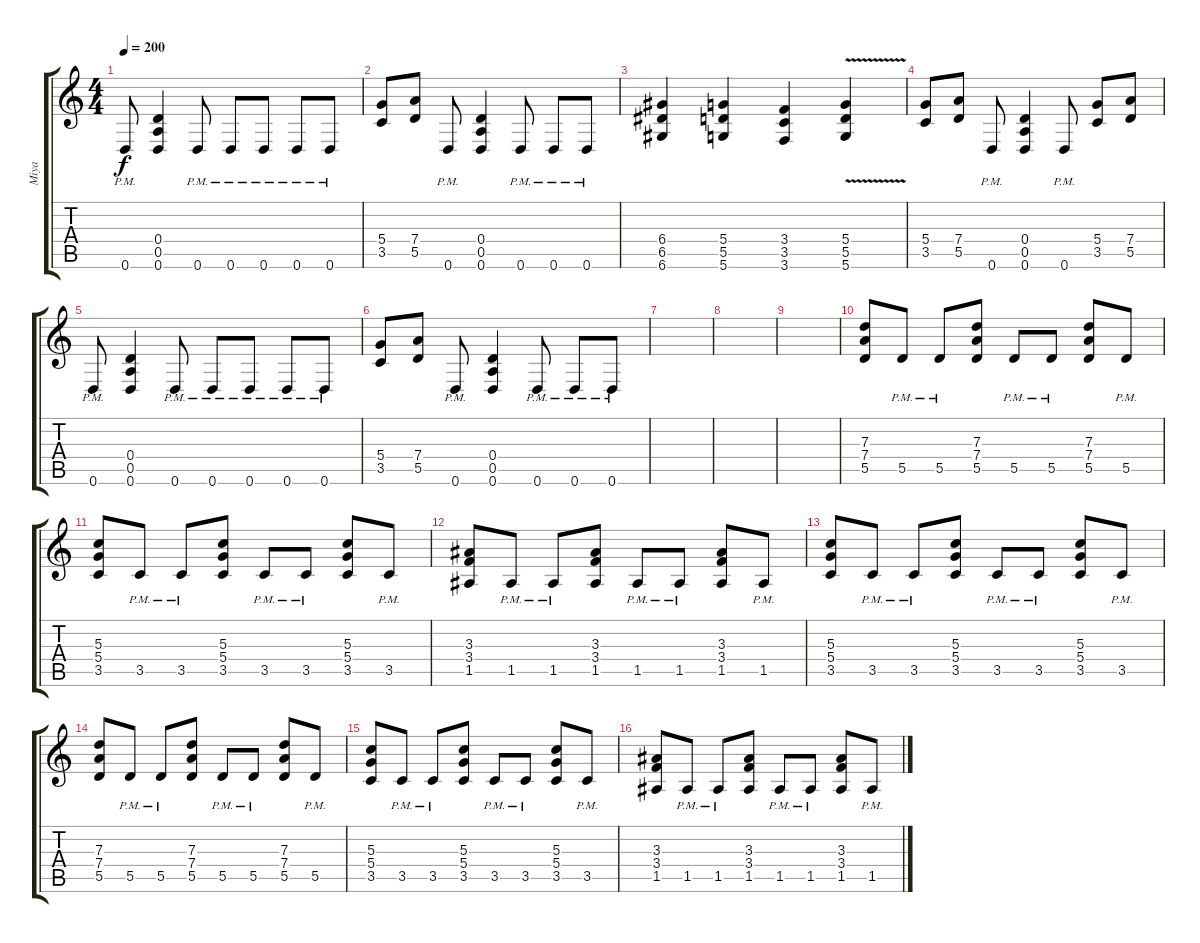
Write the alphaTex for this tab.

\track ("Miya" "Miya") {instrument overdrivenguitar}
\staff {score tabs}
\tuning (E4 B3 G3 D3 A2 D2) {hide}
\ts (4 4)
\tempo 200
\clef g2
\ks c
0.6{pm}.8{dy f} (0.4 0.5 0.6).4 0.6{pm}.8 0.6{pm}.8 0.6{pm}.8 0.6{pm}.8 0.6{pm}.8 |
(5.4 3.5).8 (7.4 5.5).8 0.6{pm}.8 (0.4 0.5 0.6).4 0.6{pm}.8 0.6{pm}.8 0.6{pm}.8 |
(6.4 6.5 6.6).4 (5.4 5.5 5.6).4 (3.4 3.5 3.6).4 (5.4 5.5{v} 5.6).4 |
(5.4 3.5).8 (7.4 5.5).8 0.6{pm}.8 (0.4 0.5 0.6).4 0.6{pm}.8 (5.4 3.5).8 (7.4 5.5).8 |
0.6{pm}.8 (0.4 0.5 0.6).4 0.6{pm}.8 0.6{pm}.8 0.6{pm}.8 0.6{pm}.8 0.6{pm}.8 |
(5.4 3.5).8 (7.4 5.5).8 0.6{pm}.8 (0.4 0.5 0.6).4 0.6{pm}.8 0.6{pm}.8 0.6{pm}.8 |
|
|
|
(7.3 7.4 5.5).8 5.5{pm}.8 5.5{pm}.8 (7.3 7.4 5.5).8 5.5{pm}.8 5.5{pm}.8 (7.3 7.4 5.5).8 5.5{pm}.8 |
(5.3 5.4 3.5).8 3.5{pm}.8 3.5{pm}.8 (5.3 5.4 3.5).8 3.5{pm}.8 3.5{pm}.8 (5.3 5.4 3.5).8 3.5{pm}.8 |
(3.3 3.4 1.5).8 1.5{pm}.8 1.5{pm}.8 (3.3 3.4 1.5).8 1.5{pm}.8 1.5{pm}.8 (3.3 3.4 1.5).8 1.5{pm}.8 |
(5.3 5.4 3.5).8 3.5{pm}.8 3.5{pm}.8 (5.3 5.4 3.5).8 3.5{pm}.8 3.5{pm}.8 (5.3 5.4 3.5).8 3.5{pm}.8 |
(7.3 7.4 5.5).8 5.5{pm}.8 5.5{pm}.8 (7.3 7.4 5.5).8 5.5{pm}.8 5.5{pm}.8 (7.3 7.4 5.5).8 5.5{pm}.8 |
(5.3 5.4 3.5).8 3.5{pm}.8 3.5{pm}.8 (5.3 5.4 3.5).8 3.5{pm}.8 3.5{pm}.8 (5.3 5.4 3.5).8 3.5{pm}.8 |
(3.3 3.4 1.5).8 1.5{pm}.8 1.5{pm}.8 (3.3 3.4 1.5).8 1.5{pm}.8 1.5{pm}.8 (3.3 3.4 1.5).8 1.5{pm}.8
